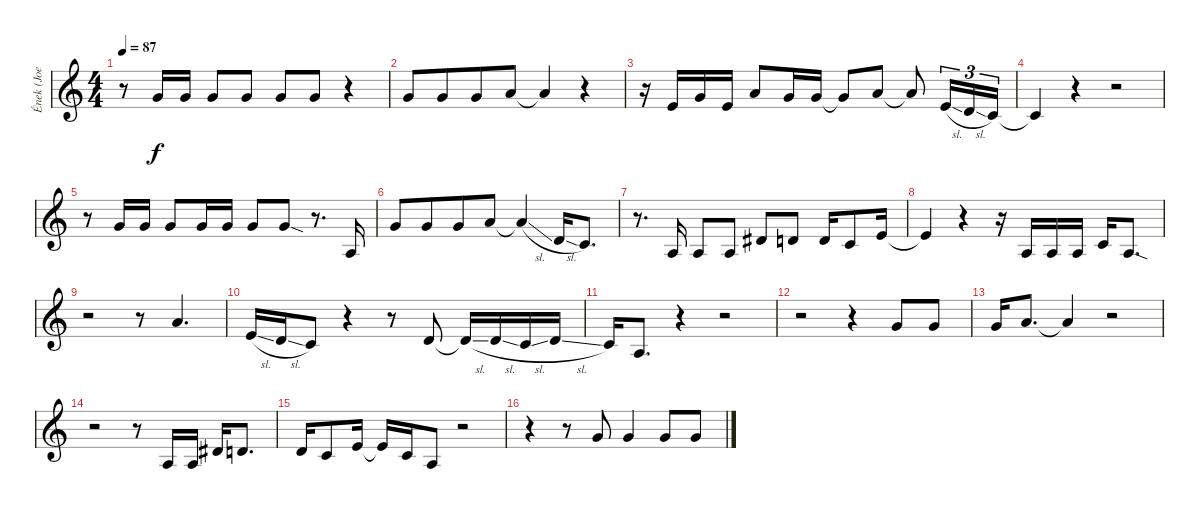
\track ("Ének (Joe Lynn Turner)" "Ének (Joe ") {instrument lead2sawtooth}
\staff {score}
\tuning (E4 B3 G3 D3 A2 E2) {hide}
\ts (4 4)
\tempo 87
\clef g2
\ks c
r.8{dy f volume 16} 3.1.16 3.1.16 3.1.8 3.1.8 3.1.8 3.1.8 r.4 |
3.1.8 3.1.8{beam merge} 3.1.8 5.1.8 5.1{t}.4 r.4 |
r.16 0.1.16 3.1.16 0.1.16 5.1.8 3.1.16 3.1.16 3.1{t}.8 5.1.8 5.1{t}.8 5.2{sl}.16{tu (3 2)} 3.2{sl}.16{tu (3 2)} 1.2.16{tu (3 2)} |
1.2{t}.4 r.4 r.2 |
r.8 3.1.16 3.1.16 3.1.8 3.1.16 3.1.16 3.1.8 3.1{sod}.8 r.8{d} 2.3.16 |
3.1.8 3.1.8{beam merge} 3.1.8 10.2.8 10.2{sl t}.4 3.2{sl}.16 1.2.8{d} |
r.8{d} 2.3.16 2.3.8 2.3.8 4.2.8 3.2.8 3.2.16 1.2.8 5.2.16 |
5.2{t}.4 r.4 r.16 2.3.16 2.3.16 2.3.16 1.2.16 2.3{sod}.8{d} |
r.2 r.8 5.1.4{d} |
5.2{sl}.16 3.2{sl}.16 1.2.8 r.4 r.8 3.2.8 3.2{sl t}.16 3.2{sl}.16 1.2{sl}.16 3.2{sl}.16 |
1.2.16 2.3.8{d} r.4 r.2 |
r.2 r.4 3.1.8 3.1.8 |
3.1.16 5.1.8{d} 5.1{t}.4 r.2 |
r.2 r.8 2.3.16 2.3.16 4.2.16 3.2.8{d} |
3.2.16 1.2.8 5.2.16 5.2{t}.16 1.2.16 2.3.8 r.2 |
r.4 r.8 3.1.8 3.1.4 3.1.8 3.1.8
